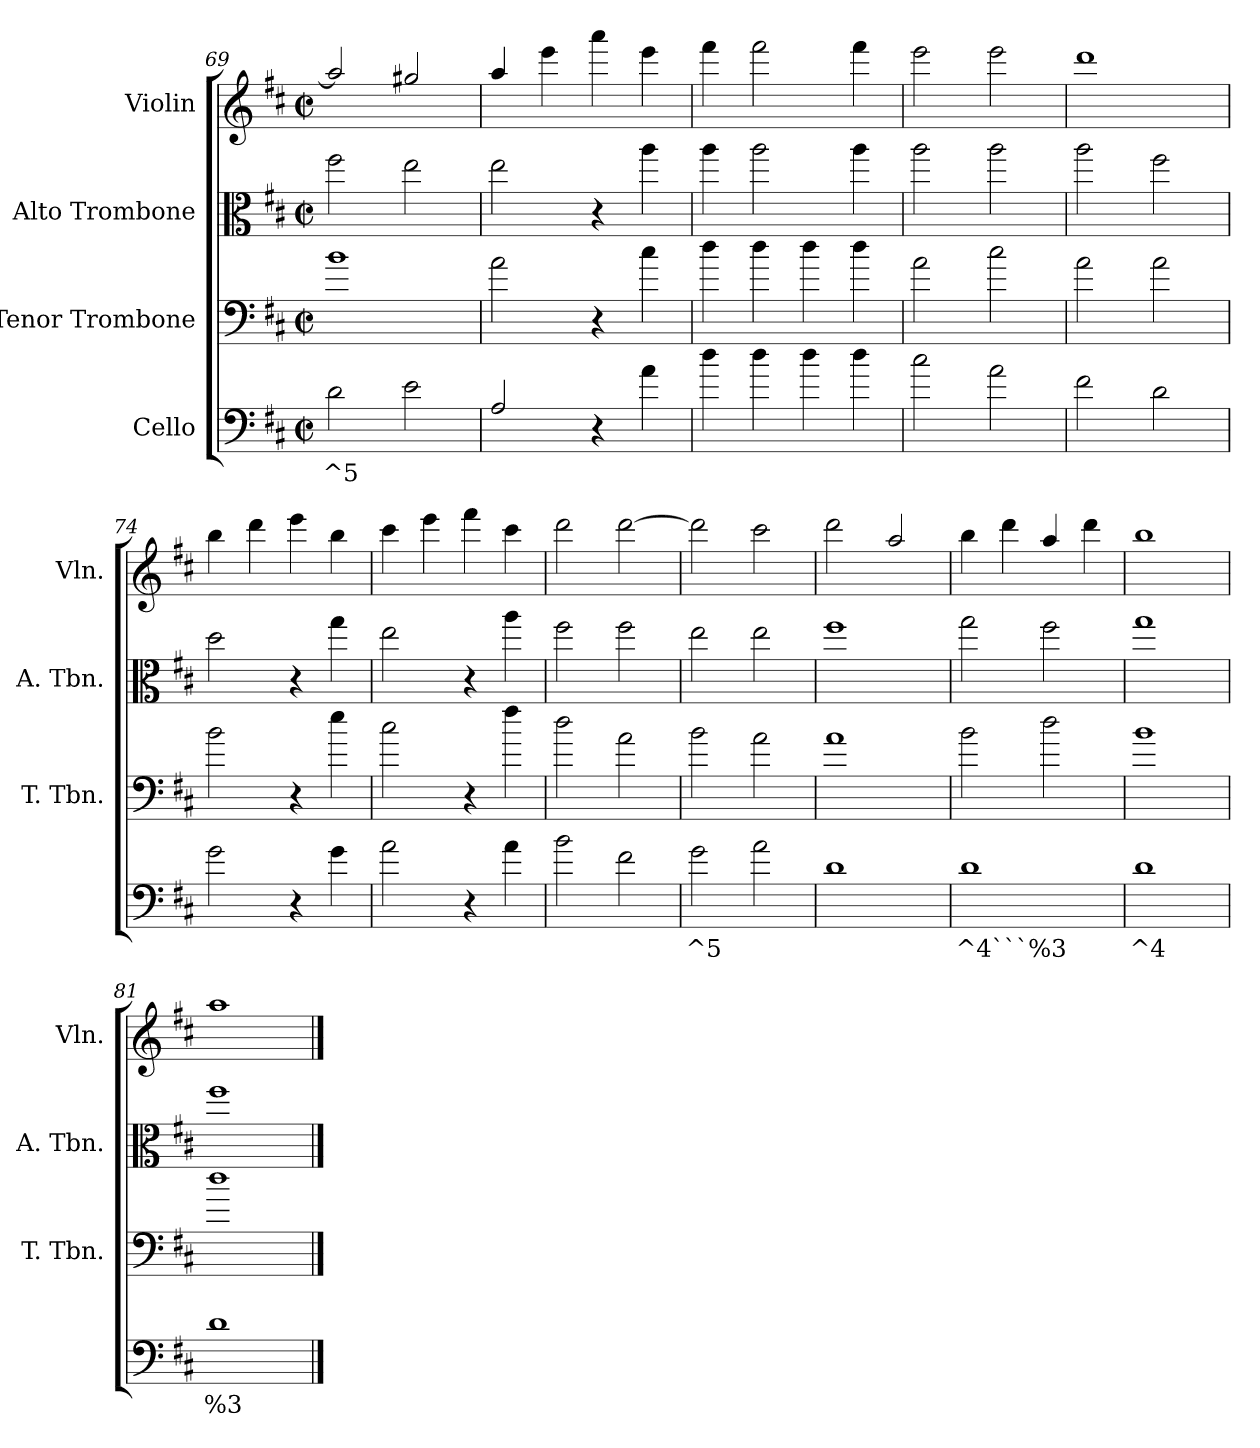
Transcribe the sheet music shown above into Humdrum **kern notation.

**kern	**text	**kern	**kern	**kern
*part4	*part4	*part3	*part2	*part1
*staff4	*staff4	*staff3	*staff2	*staff1
*I"Cello	*	*I"Tenor Trombone	*I"Alto Trombone	*I"Violin
*	*	*I'T. Tbn.	*I'A. Tbn.	*I'Vln.
*clefF4	*	*clefF4	*clefC3	*clefG2
*ITrd7c12	*	*ITrd7c12	*ITrd7c12	*ITrd7c12
*k[f#c#]	*	*k[f#c#]	*k[f#c#]	*k[f#c#]
*D:	*	*D:	*D:	*D:
*M2/2	*	*M2/2	*M2/2	*M2/2
*met(c|)	*	*met(c|)	*met(c|)	*met(c|)
=69	=69	=69	=69	=69
!	!LO:LY:b	!	!	!
2D\	^5	1B	2f#\	2a/]
2E\	.	.	2e\	2g#X/
=70	=70	=70	=70	=70
2AA/	.	2A\	2e\	4a/
.	.	.	.	4ee\
4r	.	4r	4r	4aa\
4A\	.	4c#\	4a\	4ee\
=71	=71	=71	=71	=71
4d\	.	4d\	4a\	4ff#\
4d\	.	4d\	2a\	2ff#\
4d\	.	4d\	.	.
4d\	.	4d\	4a\	4ff#\
=72	=72	=72	=72	=72
2c#\	.	2A\	2a\	2ee\
2A\	.	2c#\	2a\	2ee\
=73	=73	=73	=73	=73
2F#\	.	2A\	2a\	1dd
2D\	.	2A\	2f#\	.
!!LO:LB:g=z
=74	=74	=74	=74	=74
2G\	.	2B\	2d\	4b\
.	.	.	.	4dd\
4r	.	4r	4r	4ee\
4G\	.	4e\	4g\	4b\
=75	=75	=75	=75	=75
2A\	.	2c#\	2e\	4cc#\
.	.	.	.	4ee\
4r	.	4r	4r	4ff#\
4A\	.	4f#\	4a\	4cc#\
=76	=76	=76	=76	=76
2B\	.	2d\	2f#\	2dd\
2F#\	.	2A\	2f#\	[2dd\
=77	=77	=77	=77	=77
!	!LO:LY:b	!	!	!
2G\	^5	2B\	2e\	2dd\]
2A\	.	2A\	2e\	2cc#\
=78	=78	=78	=78	=78
1D	.	1A	1f#	2dd\
.	.	.	.	2a/
=79	=79	=79	=79	=79
!	!LO:LY:b	!	!	!
1D	^4```%3	2B\	2g\	4b\
.	.	.	.	4dd\
.	.	2d\	2f#\	4a/
.	.	.	.	4dd\
=80	=80	=80	=80	=80
!	!LO:LY:b	!	!	!
1D	^4	1B	1g	1b
=81	=81	=81	=81	=81
!	!LO:LY:b	!	!	!
1D	%3	1d	1f#	1a
==	==	==	==	==
*-	*-	*-	*-	*-
